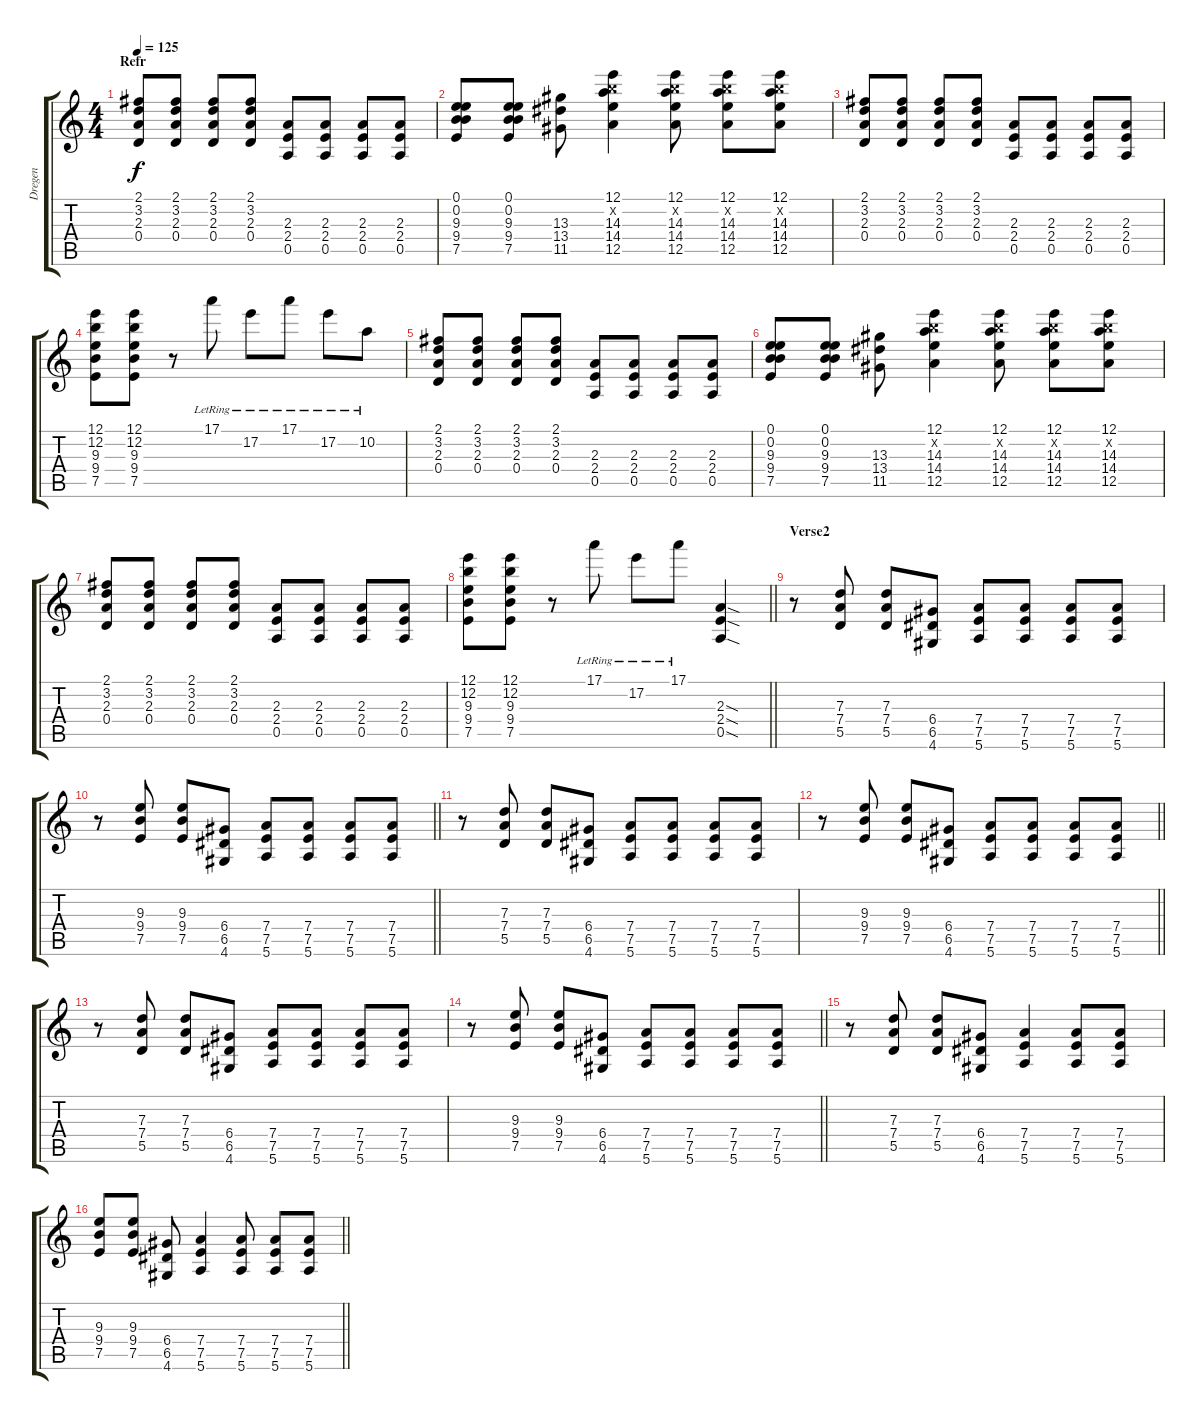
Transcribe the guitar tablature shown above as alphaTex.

\track ("Dregen" "Dregen") {instrument overdrivenguitar}
\staff {score tabs}
\tuning (E4 B3 G3 D3 A2 E2) {hide}
\ts (4 4)
\section ("" "Refr")
\tempo 125
\clef g2
\ks c
(2.1 3.2 2.3 0.4).8{dy f} (2.1 3.2 2.3 0.4).8 (2.1 3.2 2.3 0.4).8 (2.1 3.2 2.3 0.4).8 (2.3 2.4 0.5).8 (2.3 2.4 0.5).8 (2.3 2.4 0.5).8 (2.3 2.4 0.5).8 |
(0.1 0.2 9.3 9.4 7.5).8 (0.1 0.2 9.3 9.4 7.5).8 (13.3 13.4 11.5).8 (12.1 12.2{x} 14.3 14.4 12.5).4 (12.1 12.2{x} 14.3 14.4 12.5).8 (12.1 12.2{x} 14.3 14.4 12.5).8 (12.1 12.2{x} 14.3 14.4 12.5).8 |
(2.1 3.2 2.3 0.4).8 (2.1 3.2 2.3 0.4).8 (2.1 3.2 2.3 0.4).8 (2.1 3.2 2.3 0.4).8 (2.3 2.4 0.5).8 (2.3 2.4 0.5).8 (2.3 2.4 0.5).8 (2.3 2.4 0.5).8 |
(12.1 12.2 9.3 9.4 7.5).8 (12.1 12.2 9.3 9.4 7.5).8 r.8 17.1{lr}.8 17.2{lr}.8 17.1{lr}.8 17.2{lr}.8 10.2{lr}.8 |
(2.1 3.2 2.3 0.4).8 (2.1 3.2 2.3 0.4).8 (2.1 3.2 2.3 0.4).8 (2.1 3.2 2.3 0.4).8 (2.3 2.4 0.5).8 (2.3 2.4 0.5).8 (2.3 2.4 0.5).8 (2.3 2.4 0.5).8 |
(0.1 0.2 9.3 9.4 7.5).8 (0.1 0.2 9.3 9.4 7.5).8 (13.3 13.4 11.5).8 (12.1 12.2{x} 14.3 14.4 12.5).4 (12.1 12.2{x} 14.3 14.4 12.5).8 (12.1 12.2{x} 14.3 14.4 12.5).8 (12.1 12.2{x} 14.3 14.4 12.5).8 |
(2.1 3.2 2.3 0.4).8 (2.1 3.2 2.3 0.4).8 (2.1 3.2 2.3 0.4).8 (2.1 3.2 2.3 0.4).8 (2.3 2.4 0.5).8 (2.3 2.4 0.5).8 (2.3 2.4 0.5).8 (2.3 2.4 0.5).8 |
\barLineRight lightlight
(12.1 12.2 9.3 9.4 7.5).8 (12.1 12.2 9.3 9.4 7.5).8 r.8 17.1{lr}.8 17.2{lr}.8 17.1{lr}.8 (2.3{sod} 2.4{sod} 0.5{sod}).4 |
\section ("" "Verse2")
r.8 (7.3 7.4 5.5).8 (7.3 7.4 5.5).8 (6.4 6.5 4.6).8 (7.4 7.5 5.6).8 (7.4 7.5 5.6).8 (7.4 7.5 5.6).8 (7.4 7.5 5.6).8 |
\barLineRight lightlight
r.8 (9.3 9.4 7.5).8 (9.3 9.4 7.5).8 (6.4 6.5 4.6).8 (7.4 7.5 5.6).8 (7.4 7.5 5.6).8 (7.4 7.5 5.6).8 (7.4 7.5 5.6).8 |
r.8 (7.3 7.4 5.5).8 (7.3 7.4 5.5).8 (6.4 6.5 4.6).8 (7.4 7.5 5.6).8 (7.4 7.5 5.6).8 (7.4 7.5 5.6).8 (7.4 7.5 5.6).8 |
\barLineRight lightlight
r.8 (9.3 9.4 7.5).8 (9.3 9.4 7.5).8 (6.4 6.5 4.6).8 (7.4 7.5 5.6).8 (7.4 7.5 5.6).8 (7.4 7.5 5.6).8 (7.4 7.5 5.6).8 |
r.8 (7.3 7.4 5.5).8 (7.3 7.4 5.5).8 (6.4 6.5 4.6).8 (7.4 7.5 5.6).8 (7.4 7.5 5.6).8 (7.4 7.5 5.6).8 (7.4 7.5 5.6).8 |
\barLineRight lightlight
r.8 (9.3 9.4 7.5).8 (9.3 9.4 7.5).8 (6.4 6.5 4.6).8 (7.4 7.5 5.6).8 (7.4 7.5 5.6).8 (7.4 7.5 5.6).8 (7.4 7.5 5.6).8 |
r.8 (7.3 7.4 5.5).8 (7.3 7.4 5.5).8 (6.4 6.5 4.6).8 (7.4 7.5 5.6).4 (7.4 7.5 5.6).8 (7.4 7.5 5.6).8 |
\barLineRight lightlight
(9.3 9.4 7.5).8 (9.3 9.4 7.5).8 (6.4 6.5 4.6).8 (7.4 7.5 5.6).4 (7.4 7.5 5.6).8 (7.4 7.5 5.6).8 (7.4 7.5 5.6).8
